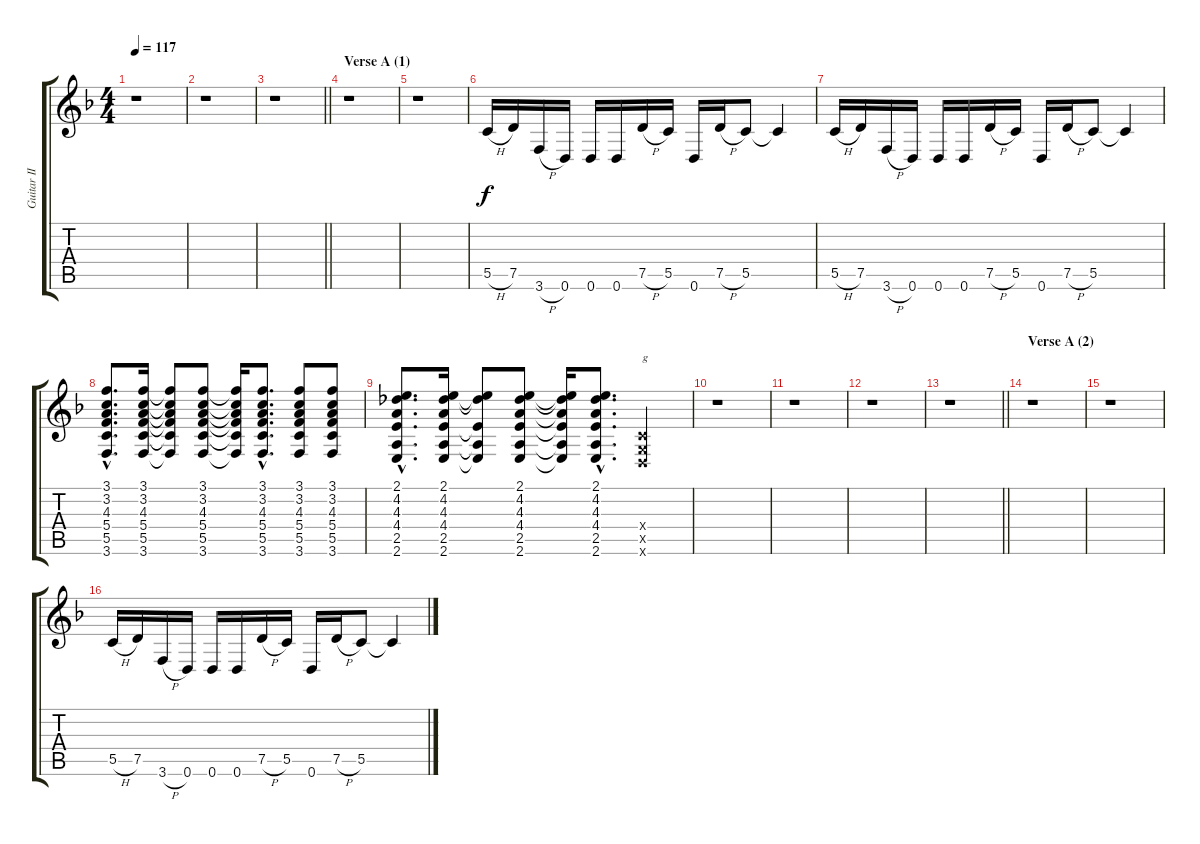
\track ("Guitar II" "Guitar II") {instrument distortionguitar}
\staff {score tabs}
\tuning (D4 A3 F3 C3 G2 D2) {hide}
\ts (4 4)
\tempo 117
\clef g2
\ks dminor
r.1{dy f} |
r.1 |
\barLineRight lightlight
r.1 |
\section ("" "Verse A (1)")
r.1 |
r.1 |
5.5{h}.16 7.5.16 3.6{h}.16 0.6.16 0.6.16 0.6.16 7.5{h}.16 5.5.16 0.6.16 7.5{h}.16 5.5.8 5.5{t}.4 |
5.5{h}.16 7.5.16 3.6{h}.16 0.6.16 0.6.16 0.6.16 7.5{h}.16 5.5.16 0.6.16 7.5{h}.16 5.5.8 5.5{t}.4 |
(3.1{hac} 3.2{hac} 4.3{hac} 5.4{hac} 5.5{hac} 3.6{hac}).8{d} (3.1 3.2 4.3 5.4 5.5 3.6).16 (3.1{t} 3.2{t} 4.3{t} 5.4{t} 5.5{t} 3.6{t}).8 (3.1 3.2 4.3 5.4 5.5 3.6).8 (3.1{t} 3.2{t} 4.3{t} 5.4{t} 5.5{t} 3.6{t}).16 (3.1{hac} 3.2{hac} 4.3{hac} 5.4{hac} 5.5{hac} 3.6{hac}).8{d} (3.1 3.2 4.3 5.4 5.5 3.6).8 (3.1 3.2 4.3 5.4 5.5 3.6).8 |
(2.1{hac} 4.2{hac} 4.3{hac} 4.4{hac} 2.5{hac} 2.6{hac}).8{d} (2.1 4.2 4.3 4.4 2.5 2.6).16 (2.1{t} 4.2{t} 4.4{t} 2.5{t} 2.6{t}).8 (2.1 4.2 4.3 4.4 2.5 2.6).8 (2.1{t} 4.2{t} 4.3{t} 4.4{t} 2.5{t} 2.6{t}).16 (2.1{hac} 4.2{hac} 4.3{hac} 4.4{hac} 2.5{hac} 2.6{hac}).8{d} (0.4{x} 0.5{x} 0.6{x}).4{txt "g"} |
r.1 |
r.1 |
r.1 |
\barLineRight lightlight
r.1 |
\section ("" "Verse A (2)")
r.1 |
r.1 |
5.5{h}.16 7.5.16 3.6{h}.16 0.6.16 0.6.16 0.6.16 7.5{h}.16 5.5.16 0.6.16 7.5{h}.16 5.5.8 5.5{t}.4
